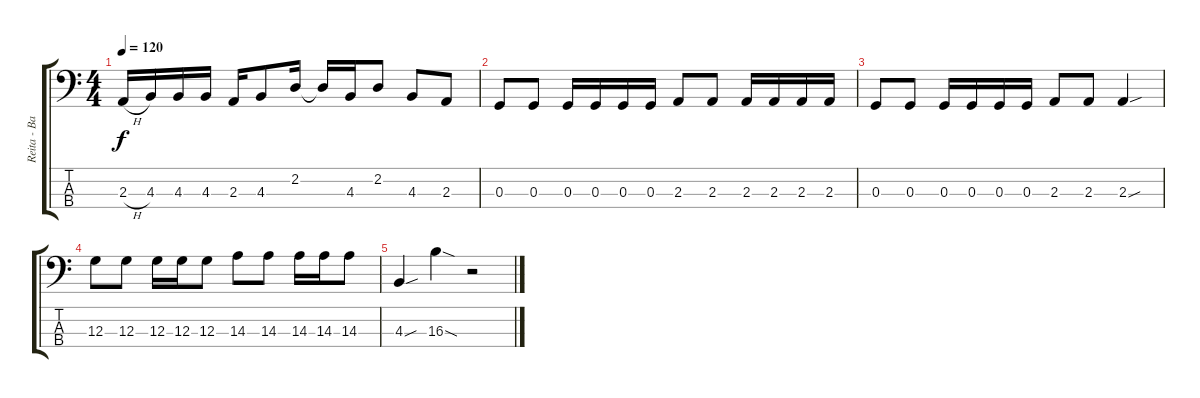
\track ("Reita - Bass" "Reita - Ba") {instrument electricbasspick}
\staff {score tabs}
\tuning (F2 C2 G1 D1) {hide}
\ts (4 4)
\tempo 120
\clef f4
\ks c
2.3{h}.16{dy f} 4.3.16 4.3.16 4.3.16 2.3.16 4.3.8 2.2.16 2.2{t}.16 4.3.16 2.2.8 4.3.8 2.3.8 |
0.3.8 0.3.8 0.3.16 0.3.16 0.3.16 0.3.16 2.3.8 2.3.8 2.3.16 2.3.16 2.3.16 2.3.16 |
0.3.8 0.3.8 0.3.16 0.3.16 0.3.16 0.3.16 2.3.8 2.3.8 2.3{sou}.4 |
12.3.8 12.3.8 12.3.16 12.3.16 12.3.8 14.3.8 14.3.8 14.3.16 14.3.16 14.3.8 |
4.3{sou}.4 16.3{sod}.4 r.2
